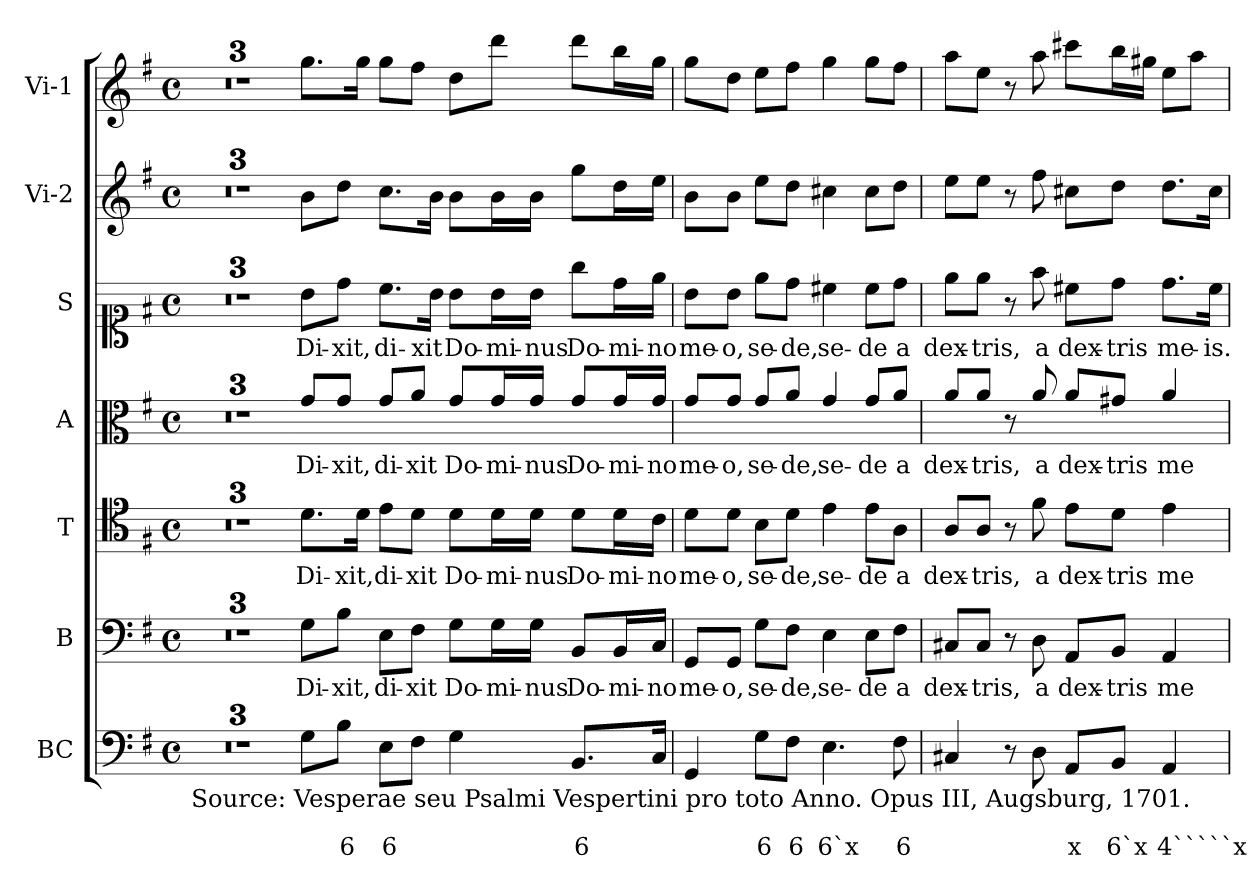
**kern	**text	**text	**kern	**text	**kern	**text	**kern	**text	**kern	**text	**kern	**kern
*part7	*part7	*part7	*part6	*part6	*part5	*part5	*part4	*part4	*part3	*part3	*part2	*part1
*staff7	*staff7	*staff7	*staff6	*staff6	*staff5	*staff5	*staff4	*staff4	*staff3	*staff3	*staff2	*staff1
*I"BC	*	*	*I"B	*	*I"T	*	*I"A	*	*I"S	*	*I"Vi-2	*I"Vi-1
*clefF4	*	*	*clefF4	*	*clefC4	*	*clefC3	*	*clefC1	*	*clefG2	*clefG2
*k[f#]	*	*	*k[f#]	*	*k[f#]	*	*k[f#]	*	*k[f#]	*	*k[f#]	*k[f#]
*G:	*	*	*G:	*	*G:	*	*G:	*	*G:	*	*G:	*G:
*M4/4	*	*	*M4/4	*	*M4/4	*	*M4/4	*	*M4/4	*	*M4/4	*M4/4
*met(c)	*	*	*met(c)	*	*met(c)	*	*met(c)	*	*met(c)	*	*met(c)	*met(c)
=1	=1	=1	=1	=1	=1	=1	=1	=1	=1	=1	=1	=1
!LO:TX:b:t=Source&colon; Vesperae seu Psalmi Vespertini pro toto Anno. Opus III, Augsburg, 1701.	!	!	!	!	!	!	!	!	!	!	!	!
1ryy	.	.	1ryy	.	1ryy	.	1ryy	.	1ryy	.	1ryy	1ryy
=2	=2	=2	=2	=2	=2	=2	=2	=2	=2	=2	=2	=2
1r	.	.	1r	.	1r	.	1r	.	1r	.	1r	1r
=3	=3	=3	=3	=3	=3	=3	=3	=3	=3	=3	=3	=3
*	*	*	*	*	*clefGv2	*	*clefG2	*	*clefG2	*	*	*
1ryy	.	.	1ryy	.	1ryy	.	1ryy	.	1ryy	.	1ryy	1ryy
=3X1-	=3X1-	=3X1-	=3X1-	=3X1-	=3X1-	=3X1-	=3X1-	=3X1-	=3X1-	=3X1-	=3X1-	=3X1-
!	!	!	!	!LO:LY:b	!	!LO:LY:b	!	!LO:LY:b	!	!LO:LY:b	!	!
8G\L	.	.	8G\L	Di-	8.d\L	Di-	8g/L	Di-	8b\L	Di-	8b\L	8.gg\L
!	!	!LO:LY:b	!	!LO:LY:b	!	!	!	!LO:LY:b	!	!LO:LY:b	!	!
8B\J	.	6	8B\J	-xit,	.	.	8g/J	-xit,	8dd\J	-xit,	8dd\J	.
!	!	!	!	!	!	!LO:LY:b	!	!	!	!	!	!
.	.	.	.	.	16d\Jk	-xit,	.	.	.	.	.	16gg\Jk
!	!	!LO:LY:b	!	!LO:LY:b	!	!LO:LY:b	!	!LO:LY:b	!	!LO:LY:b	!	!
8E\L	.	6	8E\L	di-	8e\L	di-	8g/L	di-	8.cc\L	di-	8.cc\L	8gg\L
!	!	!	!	!LO:LY:b	!	!LO:LY:b	!	!LO:LY:b	!	!	!	!
8F#\J	.	.	8F#\J	-xit	8d\J	-xit	8a/J	-xit	.	.	.	8ff#\J
!	!	!	!	!	!	!	!	!	!	!LO:LY:b	!	!
.	.	.	.	.	.	.	.	.	16b\Jk	-xit	16b\Jk	.
!	!	!	!	!LO:LY:b	!	!LO:LY:b	!	!LO:LY:b	!	!LO:LY:b	!	!
4G\	.	.	8G\L	Do-	8d\L	Do-	8g/L	Do-	8b\L	Do-	8b\L	8dd\L
!	!	!	!	!LO:LY:b	!	!LO:LY:b	!	!LO:LY:b	!	!LO:LY:b	!	!
.	.	.	16G\L	-mi-	16d\L	-mi-	16g/L	-mi-	16b\L	-mi-	16b\L	8ddd\J
!	!	!	!	!LO:LY:b	!	!LO:LY:b	!	!LO:LY:b	!	!LO:LY:b	!	!
.	.	.	16G\JJ	-nus	16d\JJ	-nus	16g/JJ	-nus	16b\JJ	-nus	16b\JJ	.
!	!	!LO:LY:b	!	!LO:LY:b	!	!LO:LY:b	!	!LO:LY:b	!	!LO:LY:b	!	!
8.BB/L	.	6	8BB/L	Do-	8d\L	Do-	8g/L	Do-	8gg\L	Do-	8gg\L	8ddd\L
!	!	!	!	!LO:LY:b	!	!LO:LY:b	!	!LO:LY:b	!	!LO:LY:b	!	!
.	.	.	16BB/L	-mi-	16d\L	-mi-	16g/L	-mi-	16dd\L	-mi-	16dd\L	16bb\L
!	!	!	!	!LO:LY:b	!	!LO:LY:b	!	!LO:LY:b	!	!LO:LY:b	!	!
16C/Jk	.	.	16C/JJ	-no	16c\JJ	-no	16g/JJ	-no	16ee\JJ	-no	16ee\JJ	16gg\JJ
=4	=4	=4	=4	=4	=4	=4	=4	=4	=4	=4	=4	=4
!	!	!	!	!LO:LY:b	!	!LO:LY:b	!	!LO:LY:b	!	!LO:LY:b	!	!
4GG/	.	.	8GG/L	me-	8d\L	me-	8g/L	me-	8b\L	me-	8b\L	8gg\L
!	!	!	!	!LO:LY:b	!	!LO:LY:b	!	!LO:LY:b	!	!LO:LY:b	!	!
.	.	.	8GG/J	-o,	8d\J	-o,	8g/J	-o,	8b\J	-o,	8b\J	8dd\J
!	!	!LO:LY:b	!	!LO:LY:b	!	!LO:LY:b	!	!LO:LY:b	!	!LO:LY:b	!	!
8G\L	.	6	8G\L	se-	8B\L	se-	8g/L	se-	8ee\L	se-	8ee\L	8ee\L
!	!	!LO:LY:b	!	!LO:LY:b	!	!LO:LY:b	!	!LO:LY:b	!	!LO:LY:b	!	!
8F#\J	.	6	8F#\J	-de,	8d\J	-de,	8a/J	-de,	8dd\J	-de,	8dd\J	8ff#\J
!	!	!LO:LY:b	!	!LO:LY:b	!	!LO:LY:b	!	!LO:LY:b	!	!LO:LY:b	!	!
4.E\	.	6`x	4E\	se-	4e\	se-	4g/	se-	4cc#X\	se-	4cc#X\	4gg\
!	!	!	!	!LO:LY:b	!	!LO:LY:b	!	!LO:LY:b	!	!LO:LY:b	!	!
.	.	.	8E\L	-de	8e\L	-de	8g/L	-de	8cc#\L	-de	8cc#\L	8gg\L
!	!	!LO:LY:b	!	!LO:LY:b	!	!LO:LY:b	!	!LO:LY:b	!	!LO:LY:b	!	!
8F#\	.	6	8F#\J	a	8A\J	a	8a/J	a	8dd\J	a	8dd\J	8ff#\J
!!LO:LB:g=z
=5	=5	=5	=5	=5	=5	=5	=5	=5	=5	=5	=5	=5
!	!	!	!	!LO:LY:b	!	!LO:LY:b	!	!LO:LY:b	!	!LO:LY:b	!	!
4C#X/	.	.	8C#X/L	dex-	8A/L	dex-	8a/L	dex-	8ee\L	dex-	8ee\L	8aa\L
!	!	!	!	!LO:LY:b	!	!LO:LY:b	!	!LO:LY:b	!	!LO:LY:b	!	!
.	.	.	8C#/J	-tris,	8A/J	-tris,	8a/J	-tris,	8ee\J	-tris,	8ee\J	8ee\J
8r	.	.	8r	.	8r	.	8r	.	8r	.	8r	8r
!	!	!	!	!LO:LY:b	!	!LO:LY:b	!	!LO:LY:b	!	!LO:LY:b	!	!
8D\	.	.	8D\	a	8f#\	a	8a/	a	8ff#\	a	8ff#\	8aa\
!	!	!LO:LY:b	!	!LO:LY:b	!	!LO:LY:b	!	!LO:LY:b	!	!LO:LY:b	!	!
8AA/L	.	x	8AA/L	dex-	8e\L	dex-	8a/L	dex-	8cc#X\L	dex-	8cc#X\L	8ccc#X\L
!	!	!LO:LY:b	!	!LO:LY:b	!	!LO:LY:b	!	!LO:LY:b	!	!LO:LY:b	!	!
8BB/J	.	6`x	8BB/J	-tris	8d\J	-tris	8g#X/J	-tris	8dd\J	-tris	8dd\J	16bb\L
.	.	.	.	.	.	.	.	.	.	.	.	16gg#X\JJ
!	!	!LO:LY:b	!	!LO:LY:b	!	!LO:LY:b	!	!LO:LY:b	!	!LO:LY:b	!	!
4AA/	.	4`````x	4AA/	me-	4e\	me-	4a/	me-	8.dd\L	me-	8.dd\L	8ee\L
.	.	.	.	.	.	.	.	.	.	.	.	8aa\J
!	!	!	!	!	!	!	!	!	!	!LO:LY:b	!	!
.	.	.	.	.	.	.	.	.	16cc#\Jk	-is.	16cc#\Jk	.
=	=	=	=	=	=	=	=	=	=	=	=	=
*-	*-	*-	*-	*-	*-	*-	*-	*-	*-	*-	*-	*-
